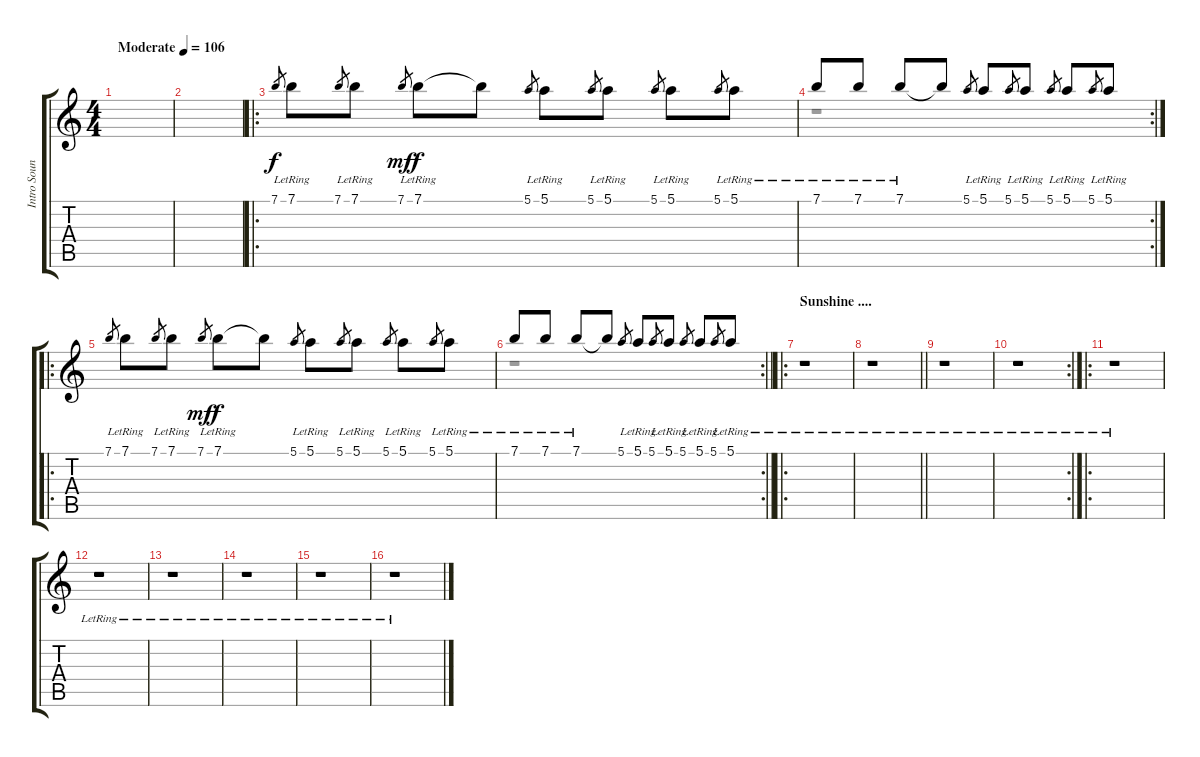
\track ("Intro Sounds" "Intro Soun") {instrument electricguitarmuted}
\staff {score tabs}
\tuning (E4 B3 G3 D3 A2 E2) {hide}
\voice
\ts (4 4)
\tempo (106 "Moderate")
\clef g2
\ks c
|
|
\ro
7.1.8{gr} 7.1{lr}.8{dy f} 7.1.8{gr} 7.1{lr}.8 7.1.8{gr dy mf} 7.1{lr}.8{dy f} 7.1{t}.8 5.1.8{gr} 5.1{lr}.8 5.1.8{gr} 5.1{lr}.8 5.1.8{gr} 5.1{lr}.8 5.1.8{gr} 5.1{lr}.8 |
\rc 2
7.1{lr}.8 7.1{lr}.8 7.1{lr}.8 7.1{t}.8 5.1.8{gr} 5.1{lr}.8 5.1.8{gr} 5.1{lr}.8 5.1.8{gr} 5.1{lr}.8 5.1.8{gr} 5.1{lr}.8 |
\ro
7.1.8{gr} 7.1{lr}.8 7.1.8{gr} 7.1{lr}.8 7.1.8{gr dy mf} 7.1{lr}.8{dy f} 7.1{t}.8 5.1.8{gr} 5.1{lr}.8 5.1.8{gr} 5.1{lr}.8 5.1.8{gr} 5.1{lr}.8 5.1.8{gr} 5.1{lr}.8 |
\rc 2
\barLineRight lightlight
7.1{lr}.8 7.1{lr}.8 7.1{lr}.8 7.1{t}.8 5.1.8{gr} 5.1{lr}.8 5.1.8{gr} 5.1{lr}.8 5.1.8{gr} 5.1{lr}.8 5.1.8{gr} 5.1{lr}.8 |
\ro
\section ("" "Sunshine ....")
r.1 |
\barLineRight lightlight
r.1 |
r.1 |
\rc 2
r.1 |
\ro
r.1 |
r.1 |
r.1 |
r.1 |
r.1 |
r.1
\voice
\clef g2
\ottava regular
\simile none
\ks c
|
|
|
r.1 |
|
\barLineRight lightlight
r.1 |
|
\barLineRight lightlight
|
r.1 |
r.1 |
r.1 |
r.1 |
r.1 |
r.1 |
r.1 |
r.1
